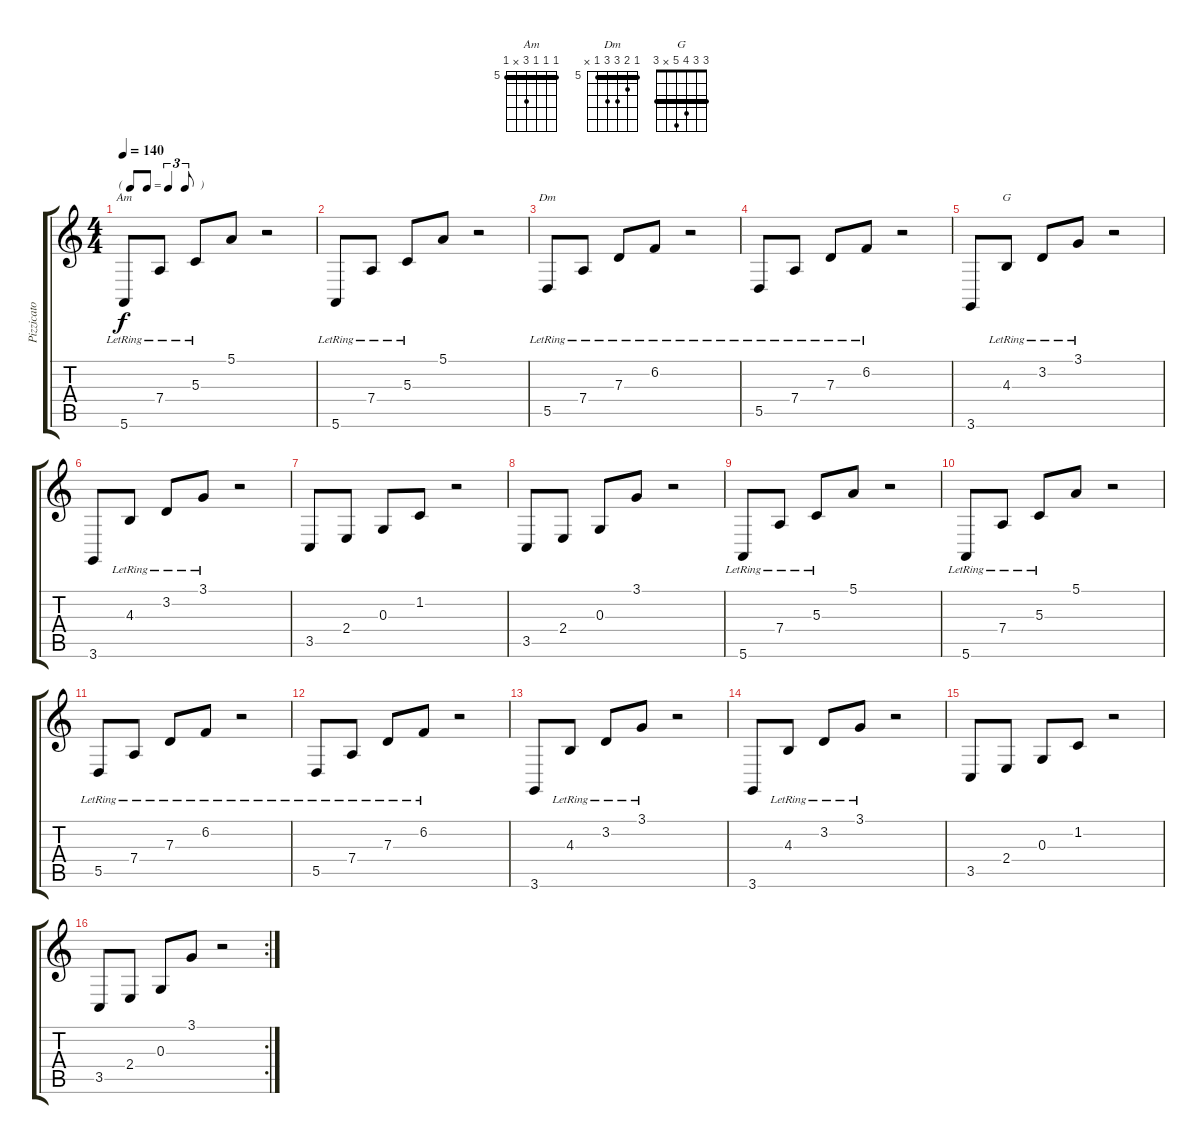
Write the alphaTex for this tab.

\track ("Pizzicato" "Pizzicato") {instrument pizzicatostrings}
\staff {score tabs}
\tuning (E4 B3 G3 D3 A2 E2) {hide}
\chord ("Am" 5 5 5 7 x 5) {firstfret 5 barre 5}
\chord ("Dm" 5 6 7 7 5 x) {firstfret 5 barre 5}
\chord ("G" 3 3 4 5 x 3) {barre 3}
\ts (4 4)
\tf triplet8th
\tempo 140
\clef g2
\ks c
5.6{lr}.8{ch "Am" dy f} 7.4{lr}.8 5.3{lr}.8 5.1.8 r.2 |
5.6{lr}.8 7.4{lr}.8 5.3{lr}.8 5.1.8 r.2 |
5.5{lr}.8{ch "Dm"} 7.4{lr}.8 7.3{lr}.8 6.2{lr}.8 r.2 |
5.5{lr}.8 7.4{lr}.8 7.3{lr}.8 6.2{lr}.8 r.2 |
3.6.8 4.3{lr}.8{ch "G"} 3.2{lr}.8 3.1{lr}.8 r.2 |
3.6.8 4.3{lr}.8 3.2{lr}.8 3.1{lr}.8 r.2 |
3.5.8 2.4.8 0.3.8 1.2.8 r.2 |
3.5.8 2.4.8 0.3.8 3.1.8 r.2 |
5.6{lr}.8 7.4{lr}.8 5.3{lr}.8 5.1.8 r.2 |
5.6{lr}.8 7.4{lr}.8 5.3{lr}.8 5.1.8 r.2 |
5.5{lr}.8 7.4{lr}.8 7.3{lr}.8 6.2{lr}.8 r.2 |
5.5{lr}.8 7.4{lr}.8 7.3{lr}.8 6.2{lr}.8 r.2 |
3.6.8 4.3{lr}.8 3.2{lr}.8 3.1{lr}.8 r.2 |
3.6.8 4.3{lr}.8 3.2{lr}.8 3.1{lr}.8 r.2 |
3.5.8 2.4.8 0.3.8 1.2.8 r.2 |
\rc 2
3.5.8 2.4.8 0.3.8 3.1.8 r.2
